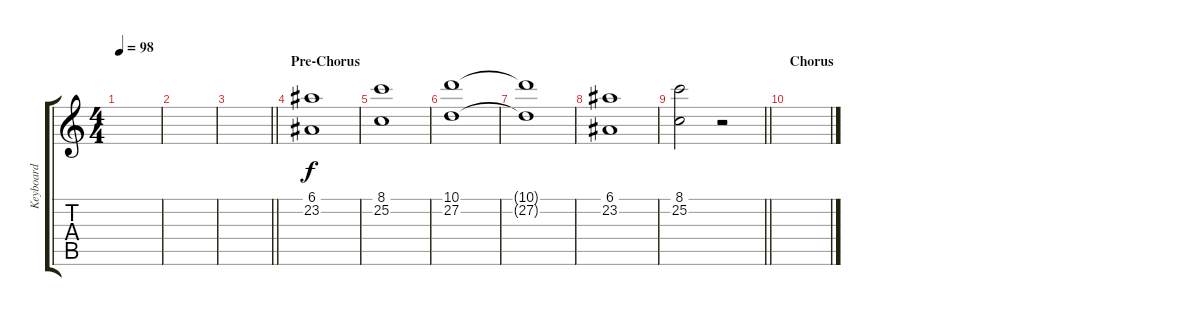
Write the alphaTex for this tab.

\track ("Keyboard" "Keyboard") {instrument synthstrings1}
\staff {score tabs}
\tuning (E4 B3 G3 D3 A2 E2) {hide}
\ts (4 4)
\tempo 98
\clef g2
\ks c
|
|
\barLineRight lightlight
|
\section ("" "Pre-Chorus")
(6.1 23.2).1{volume 9} |
(8.1 25.2).1 |
(10.1 27.2).1 |
(10.1{t} 27.2{t}).1 |
(6.1 23.2).1 |
\barLineRight lightlight
(8.1 25.2).2 r.2 |
\section ("" "Chorus")
